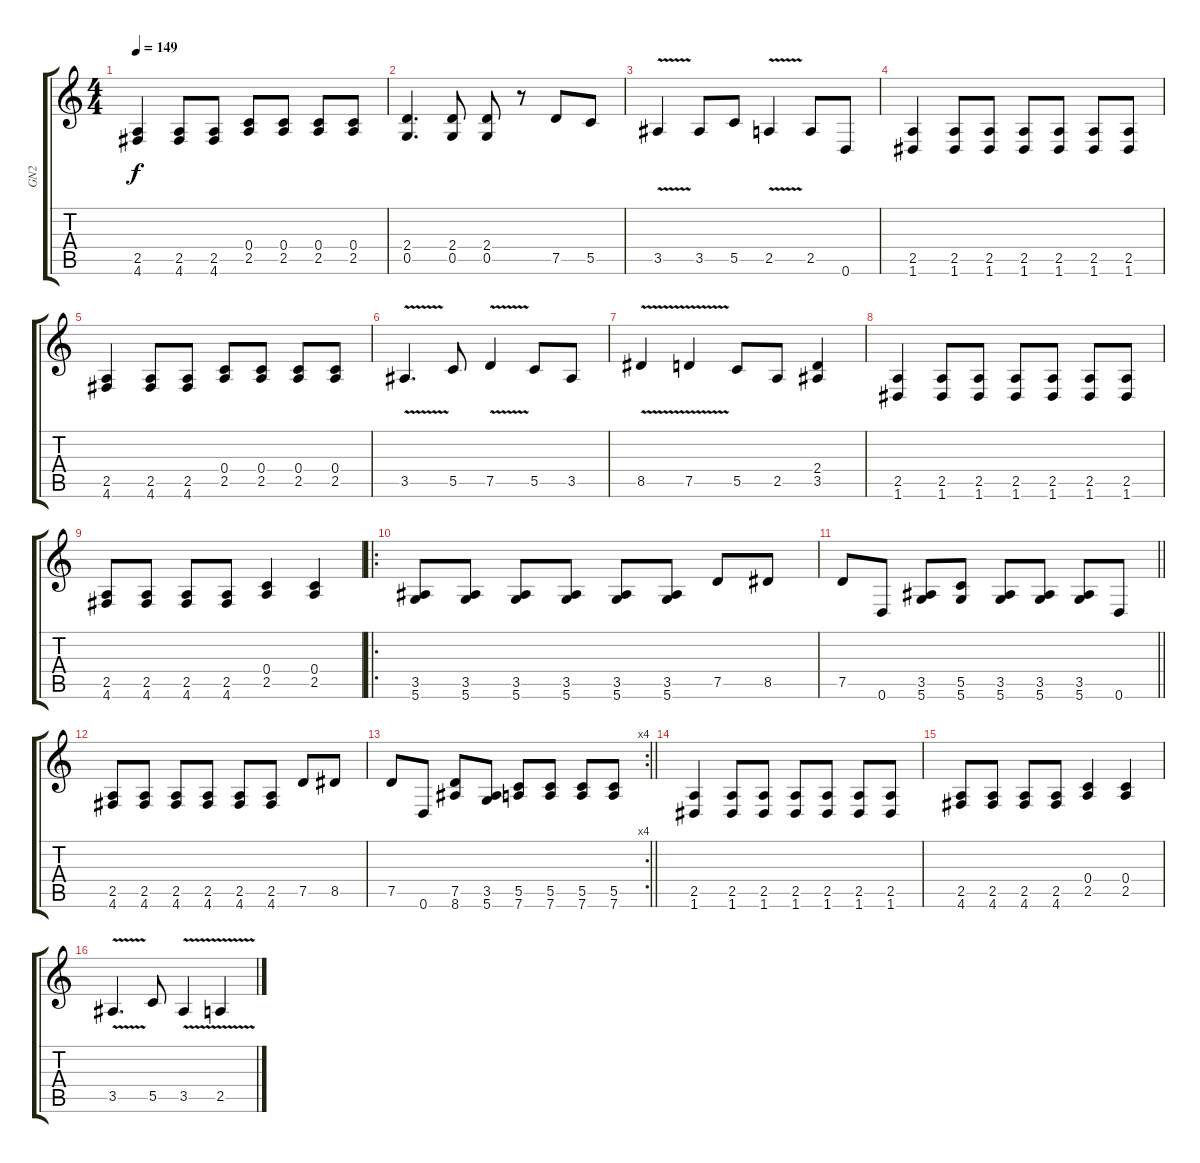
\track ("GN2" "GN2") {instrument overdrivenguitar}
\staff {score tabs}
\tuning (D4 A3 F3 C3 G2 D2) {hide}
\ts (4 4)
\tempo 149
\clef g2
\ks c
(2.5 4.6).4{dy f} (2.5 4.6).8 (2.5 4.6).8 (0.4 2.5).8 (0.4 2.5).8 (0.4 2.5).8 (0.4 2.5).8 |
(2.4 0.5).4{d} (2.4 0.5).8 (2.4 0.5).8 r.8 7.5.8 5.5.8 |
3.5{v}.4 3.5.8 5.5.8 2.5{v}.4 2.5.8 0.6.8 |
(2.5 1.6).4 (2.5 1.6).8 (2.5 1.6).8 (2.5 1.6).8 (2.5 1.6).8 (2.5 1.6).8 (2.5 1.6).8 |
(2.5 4.6).4 (2.5 4.6).8 (2.5 4.6).8 (0.4 2.5).8 (0.4 2.5).8 (0.4 2.5).8 (0.4 2.5).8 |
3.5{v}.4{d} 5.5.8 7.5{v}.4 5.5.8 3.5.8 |
8.5{v}.4 7.5{v}.4 5.5.8 2.5.8 (2.4 3.5).4 |
(2.5 1.6).4 (2.5 1.6).8 (2.5 1.6).8 (2.5 1.6).8 (2.5 1.6).8 (2.5 1.6).8 (2.5 1.6).8 |
(2.5 4.6).8 (2.5 4.6).8 (2.5 4.6).8 (2.5 4.6).8 (0.4 2.5).4 (0.4 2.5).4 |
\ro
(3.5 5.6).8 (3.5 5.6).8 (3.5 5.6).8 (3.5 5.6).8 (3.5 5.6).8 (3.5 5.6).8 7.5.8 8.5.8 |
\barLineRight lightlight
7.5.8 0.6.8 (3.5 5.6).8 (5.5 5.6).8 (3.5 5.6).8 (3.5 5.6).8 (3.5 5.6).8 0.6.8 |
(2.5 4.6).8 (2.5 4.6).8 (2.5 4.6).8 (2.5 4.6).8 (2.5 4.6).8 (2.5 4.6).8 7.5.8 8.5.8 |
\rc 4
\barLineRight lightlight
7.5.8 0.6.8 (7.5 8.6).8 (3.5 5.6).8 (5.5 7.6).8 (5.5 7.6).8 (5.5 7.6).8 (5.5 7.6).8 |
(2.5 1.6).4 (2.5 1.6).8 (2.5 1.6).8 (2.5 1.6).8 (2.5 1.6).8 (2.5 1.6).8 (2.5 1.6).8 |
(2.5 4.6).8 (2.5 4.6).8 (2.5 4.6).8 (2.5 4.6).8 (0.4 2.5).4 (0.4 2.5).4 |
3.5{v}.4{d} 5.5.8 3.5{v}.4 2.5{v}.4
